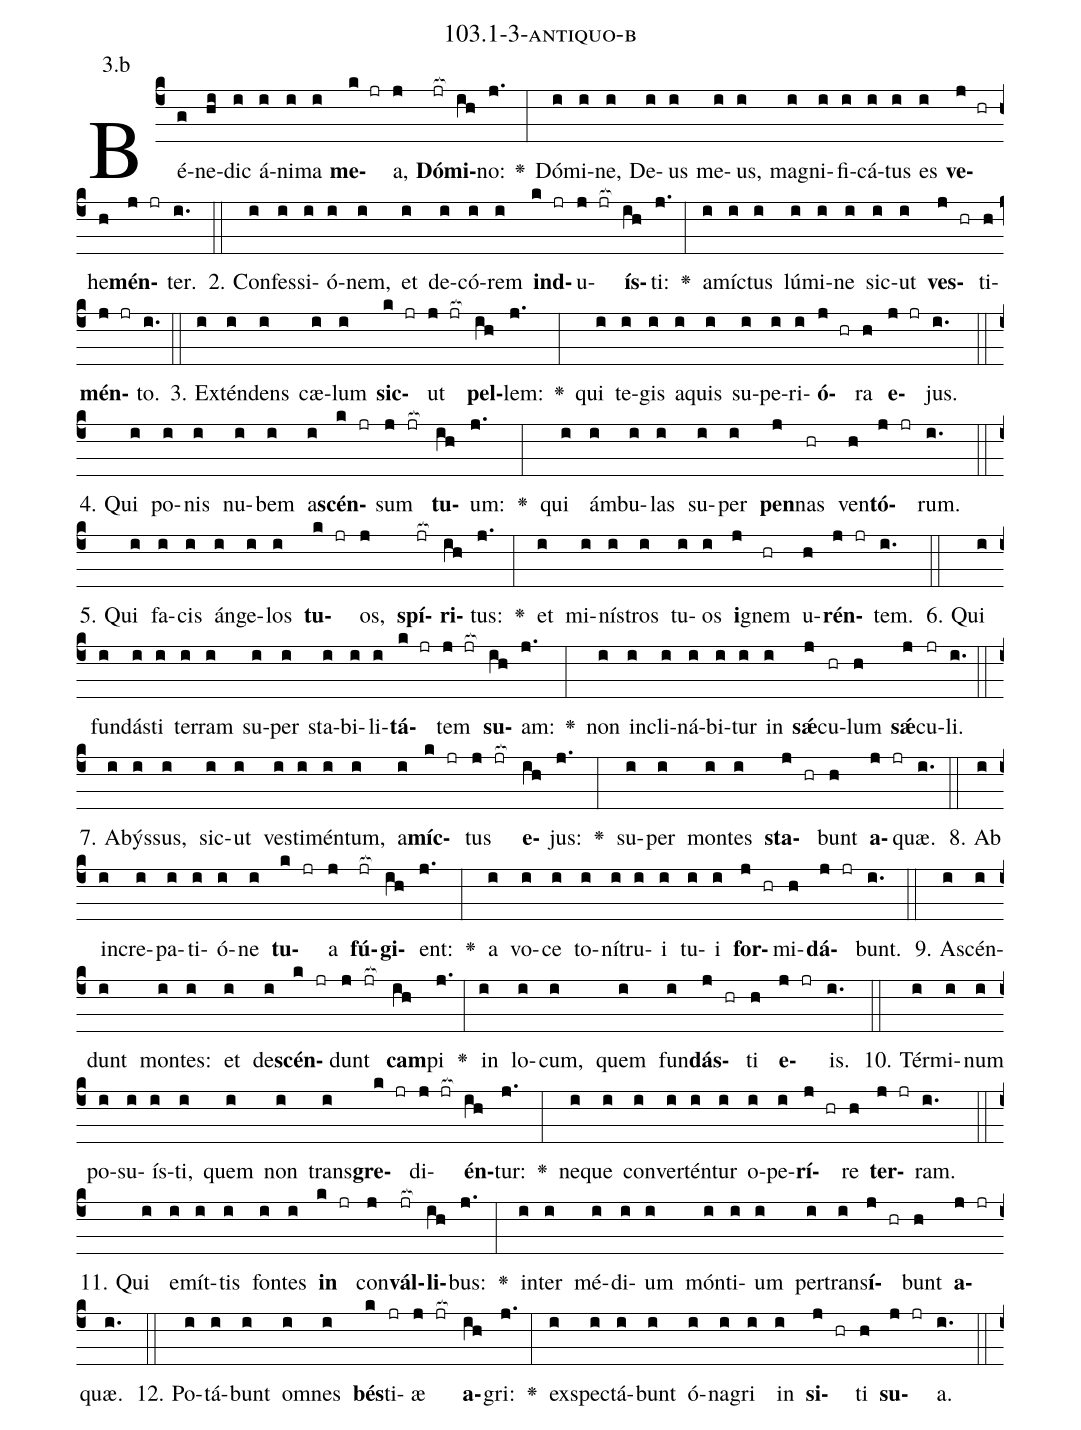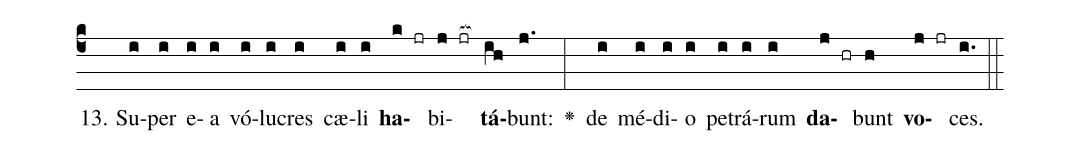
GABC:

name: 103.1-3-antiquo-b;
annotation: 3.b;
%%
(c4)Bé(g)ne(hi)dic(i) á(i)ni(i)ma(i) <b>me</b>(k jr)a,(j) <b>Dó</b>(jr[ocb:1{])<b>mi</b>(ih[ocb:0}])no:(j.) <v>\greheightstar</v>(:) Dó(i)mi(i)ne,(i) De(i)us(i) me(i)us,(i) ma(i)gni(i)fi(i)cá(i)tus(i) es(i) <b>ve</b>(j hr)he(h)<b>mén</b>(j jr)ter.(i.) (::)
2. Con(i)fes(i)si(i)ó(i)nem,(i) et(i) de(i)có(i)rem(i) <b>ind</b>(k jr)u(j jr[ocb:1{])<b>ís</b>(ih[ocb:0}])ti:(j.) <v>\greheightstar</v>(:) a(i)míc(i)tus(i) lú(i)mi(i)ne(i) sic(i)ut(i) <b>ves</b>(j hr)ti(h)<b>mén</b>(j jr)to.(i.) (::)
3. Ex(i)tén(i)dens(i) cæ(i)lum(i) <b>sic</b>(k jr)ut(j jr[ocb:1{]) <b>pel</b>(ih[ocb:0}])lem:(j.) <v>\greheightstar</v>(:) qui(i) te(i)gis(i) a(i)quis(i) su(i)pe(i)ri(i)<b>ó</b>(j hr)ra(h) <b>e</b>(j jr)jus.(i.) (::)
4. Qui(i) po(i)nis(i) nu(i)bem(i) a(i)<b>scén</b>(k jr)sum(j jr[ocb:1{]) <b>tu</b>(ih[ocb:0}])um:(j.) <v>\greheightstar</v>(:) qui(i) ám(i)bu(i)las(i) su(i)per(i) <b>pen</b>(j)nas(hr) ven(h)<b>tó</b>(j jr)rum.(i.) (::)
5. Qui(i) fa(i)cis(i) án(i)ge(i)los(i) <b>tu</b>(k jr)os,(j) <b>spí</b>(jr[ocb:1{])<b>ri</b>(ih[ocb:0}])tus:(j.) <v>\greheightstar</v>(:) et(i) mi(i)nís(i)tros(i) tu(i)os(i) <b>i</b>(j)gnem(hr) u(h)<b>rén</b>(j jr)tem.(i.) (::)
6. Qui(i) fun(i)dás(i)ti(i) ter(i)ram(i) su(i)per(i) sta(i)bi(i)li(i)<b>tá</b>(k jr)tem(j jr[ocb:1{]) <b>su</b>(ih[ocb:0}])am:(j.) <v>\greheightstar</v>(:) non(i) in(i)cli(i)ná(i)bi(i)tur(i) in(i) <b>sǽ</b>(j)cu(hr)lum(h) <b>sǽ</b>(j)cu(jr)li.(i.) (::)
7. A(i)býs(i)sus,(i) sic(i)ut(i) ves(i)ti(i)mén(i)tum,(i) a(i)<b>míc</b>(k jr)tus(j jr[ocb:1{]) <b>e</b>(ih[ocb:0}])jus:(j.) <v>\greheightstar</v>(:) su(i)per(i) mon(i)tes(i) <b>sta</b>(j hr)bunt(h) <b>a</b>(j jr)quæ.(i.) (::)
8. Ab(i) in(i)cre(i)pa(i)ti(i)ó(i)ne(i) <b>tu</b>(k jr)a(j) <b>fú</b>(jr[ocb:1{])<b>gi</b>(ih[ocb:0}])ent:(j.) <v>\greheightstar</v>(:) a(i) vo(i)ce(i) to(i)ní(i)tru(i)i(i) tu(i)i(i) <b>for</b>(j hr)mi(h)<b>dá</b>(j jr)bunt.(i.) (::)
9. A(i)scén(i)dunt(i) mon(i)tes:(i) et(i) de(i)<b>scén</b>(k jr)dunt(j jr[ocb:1{]) <b>cam</b>(ih[ocb:0}])pi(j.) <v>\greheightstar</v>(:) in(i) lo(i)cum,(i) quem(i) fun(i)<b>dás</b>(j hr)ti(h) <b>e</b>(j jr)is.(i.) (::)
10. Tér(i)mi(i)num(i) po(i)su(i)ís(i)ti,(i) quem(i) non(i) trans(i)<b>gre</b>(k jr)di(j jr[ocb:1{])<b>én</b>(ih[ocb:0}])tur:(j.) <v>\greheightstar</v>(:) ne(i)que(i) con(i)ver(i)tén(i)tur(i) o(i)pe(i)<b>rí</b>(j hr)re(h) <b>ter</b>(j jr)ram.(i.) (::)
11. Qui(i) e(i)mít(i)tis(i) fon(i)tes(i) <b>in</b>(k jr) con(j)<b>vál</b>(jr[ocb:1{])<b>li</b>(ih[ocb:0}])bus:(j.) <v>\greheightstar</v>(:) in(i)ter(i) mé(i)di(i)um(i) món(i)ti(i)um(i) per(i)trans(i)<b>í</b>(j hr)bunt(h) <b>a</b>(j jr)quæ.(i.) (::)
12. Po(i)tá(i)bunt(i) om(i)nes(i) <b>bés</b>(k)ti(jr)æ(j jr[ocb:1{]) <b>a</b>(ih[ocb:0}])gri:(j.) <v>\greheightstar</v>(:) ex(i)spec(i)tá(i)bunt(i) ó(i)na(i)gri(i) in(i) <b>si</b>(j hr)ti(h) <b>su</b>(j jr)a.(i.) (::)
13. Su(i)per(i) e(i)a(i) vó(i)lu(i)cres(i) cæ(i)li(i) <b>ha</b>(k jr)bi(j jr[ocb:1{])<b>tá</b>(ih[ocb:0}])bunt:(j.) <v>\greheightstar</v>(:) de(i) mé(i)di(i)o(i) pe(i)trá(i)rum(i) <b>da</b>(j hr)bunt(h) <b>vo</b>(j jr)ces.(i.) (::)
